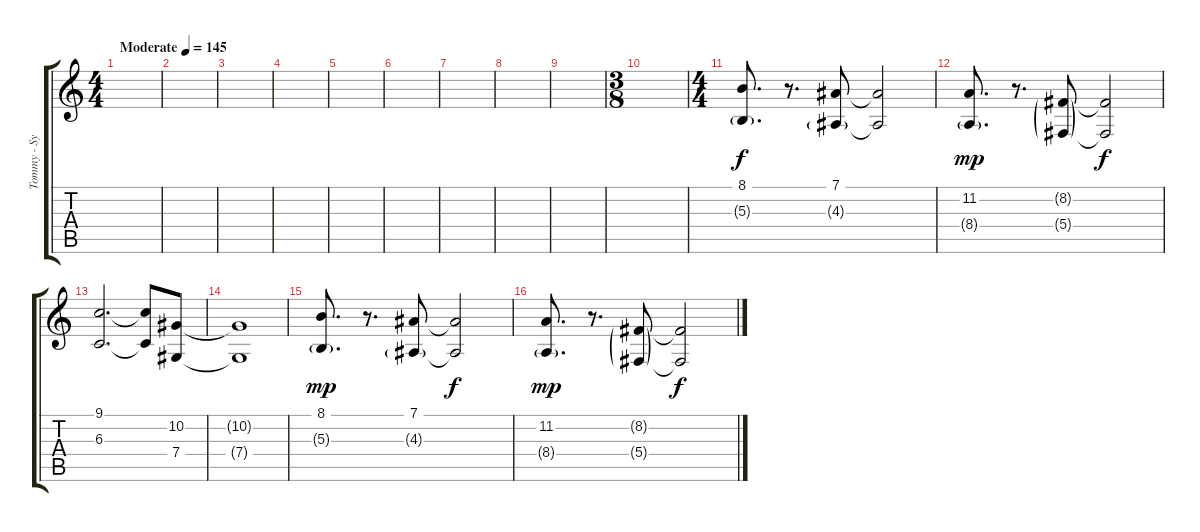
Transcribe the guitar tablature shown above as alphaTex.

\track ("Tommy - Synth" "Tommy - Sy") {instrument fx7echoes}
\staff {score tabs}
\tuning (Eb4 Bb3 Gb3 Db3 Ab2 Eb2) {hide}
\ts (4 4)
\tempo (145 "Moderate")
\clef g2
\ks c
|
|
|
|
|
|
|
|
|
\ts (3 8)
|
\ts (4 4)
(8.1 5.3{g}).8{d} r.8{d} (7.1 4.3{g}).8 (7.1{t} 4.3{t}).2{dy f} |
(11.2 8.4{g}).8{d dy mp} r.8{d} (8.2{g} 5.4{g}).8 (8.2{t} 5.4{t}).2{dy f} |
(9.1 6.3).2{d} (9.1{t} 6.3{t}).8 (10.2 7.4).8 |
(10.2{t} 7.4{t}).1 |
(8.1 5.3{g}).8{d dy mp} r.8{d} (7.1 4.3{g}).8 (7.1{t} 4.3{t}).2{dy f} |
(11.2 8.4{g}).8{d dy mp} r.8{d} (8.2{g} 5.4{g}).8 (8.2{t} 5.4{t}).2{dy f}
